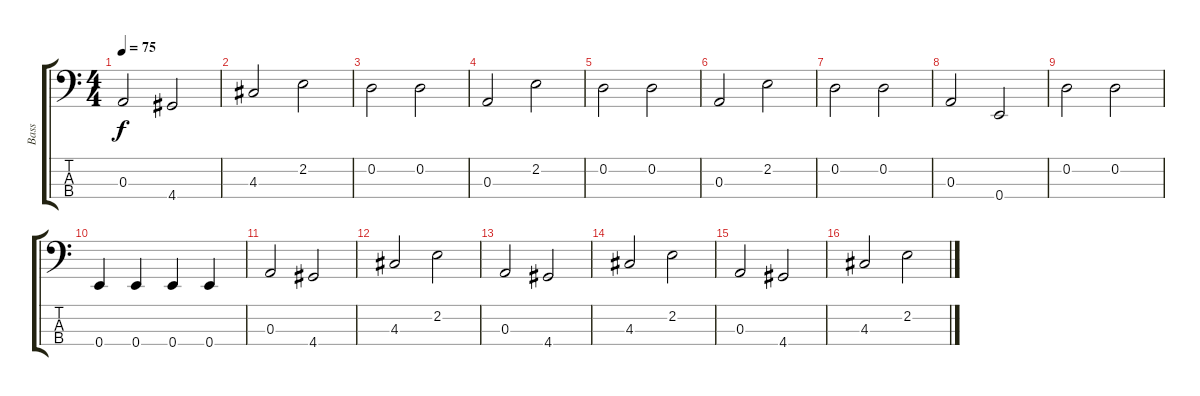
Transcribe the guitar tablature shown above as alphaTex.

\track ("Bass" "Bass") {instrument electricbassfinger}
\staff {score tabs}
\tuning (G2 D2 A1 E1) {hide}
\ts (4 4)
\tempo 75
\clef f4
\ks c
0.3.2{dy f} 4.4.2 |
4.3.2 2.2.2 |
0.2.2 0.2.2 |
0.3.2 2.2.2 |
0.2.2 0.2.2 |
0.3.2 2.2.2 |
0.2.2 0.2.2 |
0.3.2 0.4.2 |
0.2.2 0.2.2 |
0.4.4 0.4.4 0.4.4 0.4.4 |
0.3.2 4.4.2 |
4.3.2 2.2.2 |
0.3.2 4.4.2 |
4.3.2 2.2.2 |
0.3.2 4.4.2 |
4.3.2 2.2.2
